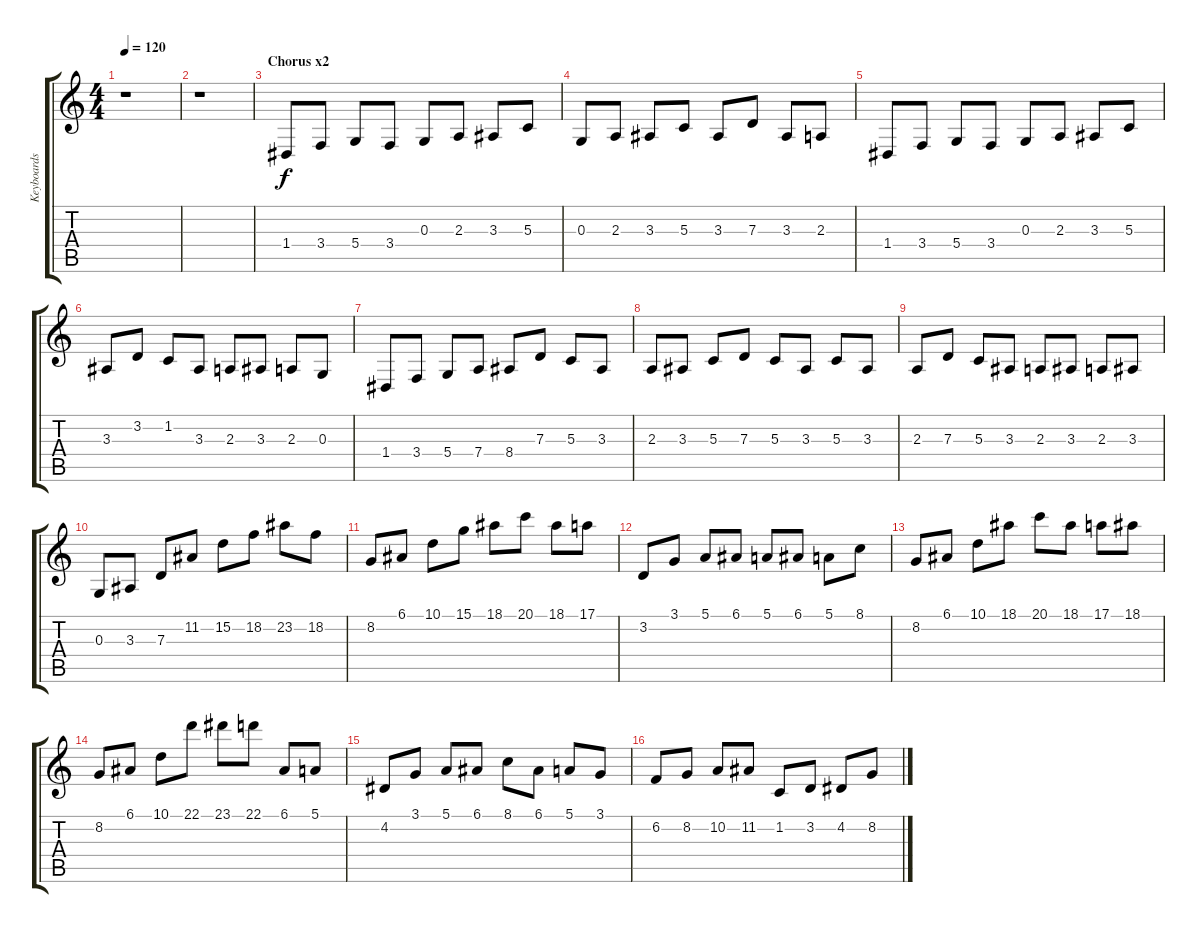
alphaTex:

\track ("Keyboards" "Keyboards") {instrument acousticgrandpiano}
\staff {score tabs}
\tuning (E4 B3 G3 D3 A2 E2) {hide}
\ts (4 4)
\tempo 120
\clef g2
\ks c
r.1{dy f} |
r.1 |
\section ("" "Chorus x2")
1.4.8 3.4.8 5.4.8 3.4.8 0.3.8 2.3.8 3.3.8 5.3.8 |
0.3.8 2.3.8 3.3.8 5.3.8 3.3.8 7.3.8 3.3.8 2.3.8 |
1.4.8 3.4.8 5.4.8 3.4.8 0.3.8 2.3.8 3.3.8 5.3.8 |
3.3.8 3.2.8 1.2.8 3.3.8 2.3.8 3.3.8 2.3.8 0.3.8 |
1.4.8 3.4.8 5.4.8 7.4.8 8.4.8 7.3.8 5.3.8 3.3.8 |
2.3.8 3.3.8 5.3.8 7.3.8 5.3.8 3.3.8 5.3.8 3.3.8 |
2.3.8 7.3.8 5.3.8 3.3.8 2.3.8 3.3.8 2.3.8 3.3.8 |
0.3.8 3.3.8 7.3.8 11.2.8 15.2.8 18.2.8 23.2.8 18.2.8 |
8.2.8 6.1.8 10.1.8 15.1.8 18.1.8 20.1.8 18.1.8 17.1.8 |
3.2.8 3.1.8 5.1.8 6.1.8 5.1.8 6.1.8 5.1.8 8.1.8 |
8.2.8 6.1.8 10.1.8 18.1.8 20.1.8 18.1.8 17.1.8 18.1.8 |
8.2.8 6.1.8 10.1.8 22.1.8 23.1.8 22.1.8 6.1.8 5.1.8 |
4.2.8 3.1.8 5.1.8 6.1.8 8.1.8 6.1.8 5.1.8 3.1.8 |
6.2.8 8.2.8 10.2.8 11.2.8 1.2.8 3.2.8 4.2.8 8.2.8
